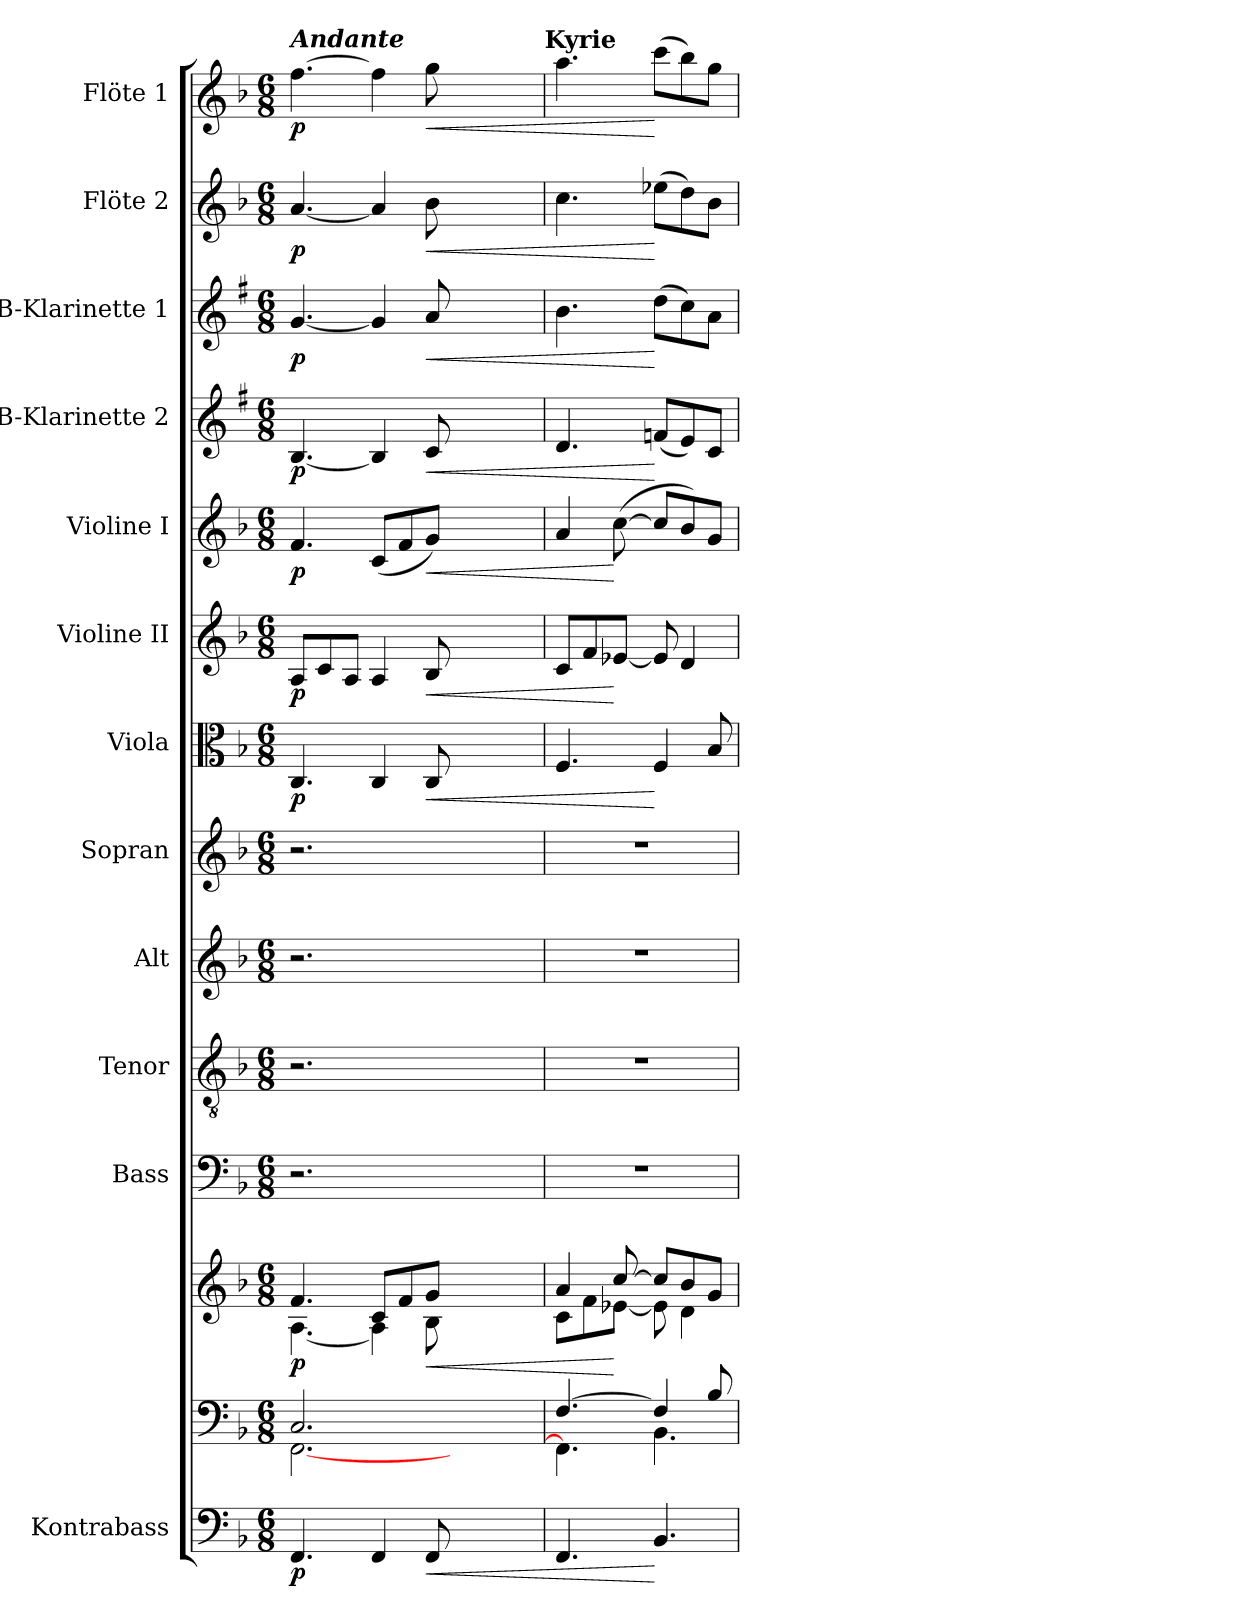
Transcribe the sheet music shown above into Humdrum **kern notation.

**kern	**dynam	**kern	**kern	**dynam	**kern	**kern	**kern	**kern	**kern	**dynam	**kern	**dynam	**kern	**dynam	**kern	**dynam	**kern	**dynam	**kern	**dynam	**kern	**dynam
*part13	*part13	*part12	*part12	*part12	*part11	*part10	*part9	*part8	*part7	*part7	*part6	*part6	*part5	*part5	*part4	*part4	*part3	*part3	*part2	*part2	*part1	*part1
*staff14	*staff14	*staff13	*staff12	*staff12/13	*staff11	*staff10	*staff9	*staff8	*staff7	*staff7	*staff6	*staff6	*staff5	*staff5	*staff4	*staff4	*staff3	*staff3	*staff2	*staff2	*staff1	*staff1
*I"Kontrabass	*	*	*	*	*I"Bass	*I"Tenor	*I"Alt	*I"Sopran	*I"Viola	*	*I"Violine II	*	*I"Violine I	*	*I"B-Klarinette 2	*	*I"B-Klarinette 1	*	*I"Flöte 2	*	*I"Flöte 1	*
*I'Kb.	*	*	*	*	*I'B.	*I'T.	*I'A.	*I'S.	*I'Vla.	*	*I'Vl. II	*	*I'Vl. I	*	*I'B Kl. 2	*	*I'B Kl. 1	*	*I'Fl. 2	*	*I'Fl. 1	*
*clefF4	*	*clefF4	*clefG2	*	*clefF4	*clefGv2	*clefG2	*clefG2	*clefC3	*	*clefG2	*	*clefG2	*	*clefG2	*	*clefG2	*	*clefG2	*	*clefG2	*
*ITrd7c12	*	*	*	*	*	*	*	*	*	*	*	*	*	*	*ITrd1c2	*	*ITrd1c2	*	*	*	*	*
*k[b-]	*	*k[b-]	*k[b-]	*	*k[b-]	*k[b-]	*k[b-]	*k[b-]	*k[b-]	*	*k[b-]	*	*k[b-]	*	*k[b-]	*	*k[b-]	*	*k[b-]	*	*k[b-]	*
*F:	*	*F:	*F:	*	*F:	*F:	*F:	*F:	*F:	*	*F:	*	*F:	*	*F:	*	*F:	*	*F:	*	*F:	*
*M6/8	*	*M6/8	*M6/8	*	*M6/8	*M6/8	*M6/8	*M6/8	*M6/8	*	*M6/8	*	*M6/8	*	*M6/8	*	*M6/8	*	*M6/8	*	*M6/8	*
=1	=1	=1	=1	=1	=1	=1	=1	=1	=1	=1	=1	=1	=1	=1	=1	=1	=1	=1	=1	=1	=1	=1
*	*	*^	*^	*	*	*	*	*	*	*	*	*	*	*	*	*	*	*	*	*	*	*
!	!	!	!	!	!	!	!	!	!	!	!	!	!	!	!	!	!	!	!	!	!	!	!LO:TX:a:Bi:t=Andante	!
!	!LO:DY:b	!	!	!	!	!LO:DY:b	!	!	!	!	!	!LO:DY:b	!	!LO:DY:b	!	!LO:DY:b	!	!LO:DY:b	!	!LO:DY:b	!	!LO:DY:b	!	!LO:DY:b
4.FFF/	p	2.C/	[<2.FF\	4.f/	[<4.A\	p	2.r	2.r	2.r	2.r	4.C/	p	8A/L	p	4.f/	p	[4.A/	p	[4.f/	p	[4.a/	p	[4.ff\	p
.	.	.	.	.	.	.	.	.	.	.	.	.	8c/	.	.	.	.	.	.	.	.	.	.	.
.	.	.	.	.	.	.	.	.	.	.	.	.	8A/J	.	.	.	.	.	.	.	.	.	.	.
4FFF/	.	.	.	8c/L	4A\]	.	.	.	.	.	4C/	.	4A/	.	(<8c/L	.	4A/]	.	4f/]	.	4a/]	.	4ff\]	.
.	.	.	.	8f/	.	.	.	.	.	.	.	.	.	.	8f/	.	.	.	.	.	.	.	.	.
!	!LO:HP:b	!	!	!	!	!LO:HP:b	!	!	!	!	!	!LO:HP:b	!	!LO:HP:b	!	!LO:HP:b	!	!LO:HP:b	!	!LO:HP:b	!	!LO:HP:b	!	!LO:HP:b
8FFF/	<	.	.	8g/J	8B-\	<	.	.	.	.	8C/	<	8B-/	<	8g/J)	<	8B-/	<	8g/	<	8b-\	<	8gg\	<
2...ryy	.	2...ryy	2...ryy	2...ryy	2...ryy	.	2...ryy	2...ryy	2...ryy	2...ryy	2...ryy	.	2...ryy	.	2...ryy	.	2...ryy	.	2...ryy	.	2...ryy	.	2...ryy	.
!	!	!	!	!	!	!	!	!	!	!	!	!	!	!	!	!	!	!	!	!	!	!	!LO:TX:a:B:t=Kyrie	!
=2	=2	=2	=2	=2	=2	=2	=2	=2	=2	=2	=2	=2	=2	=2	=2	=2	=2	=2	=2	=2	=2	=2	=2	=2
4.FFF/	.	[>4.F/	4.FF\]	4a/	8c\L	.	2.r	2.r	2.r	2.r	4.F/	.	8c/L	.	4a/	.	4.c/	.	4.a\	.	4.cc\	.	4.aa\	.
.	.	.	.	.	8f\	.	.	.	.	.	.	.	8f/	.	.	.	.	.	.	.	.	.	.	.
.	.	.	.	[>8cc/	[<8e-X\J	[	.	.	.	.	.	.	[8e-X/J	[	(>[8cc\	[	.	.	.	.	.	.	.	.
4.BBB-/	[	4F/]	4.BB-\	8cc/L]	8e-\]	.	.	.	.	.	4F/	[	8e-/]	.	8cc/L]	.	(<8e-X/L	[	(>8cc\L	[	(>8ee-X\L	[	(>8ccc\L	[
.	.	.	.	8b-/	4d\	.	.	.	.	.	.	.	4d/	.	8b-/)	.	8d/)	.	8b-\)	.	8dd\)	.	8bb-\)	.
.	.	8B-/	.	8g/J	.	.	.	.	.	.	8B-/	.	.	.	8g/J	.	8B-/J	.	8g\J	.	8b-\J	.	8gg\J	.
*	*	*v	*v	*	*	*	*	*	*	*	*	*	*	*	*	*	*	*	*	*	*	*	*	*
*	*	*	*v	*v	*	*	*	*	*	*	*	*	*	*	*	*	*	*	*	*	*	*	*
=	=	=	=	=	=	=	=	=	=	=	=	=	=	=	=	=	=	=	=	=	=	=
*-	*-	*-	*-	*-	*-	*-	*-	*-	*-	*-	*-	*-	*-	*-	*-	*-	*-	*-	*-	*-	*-	*-
